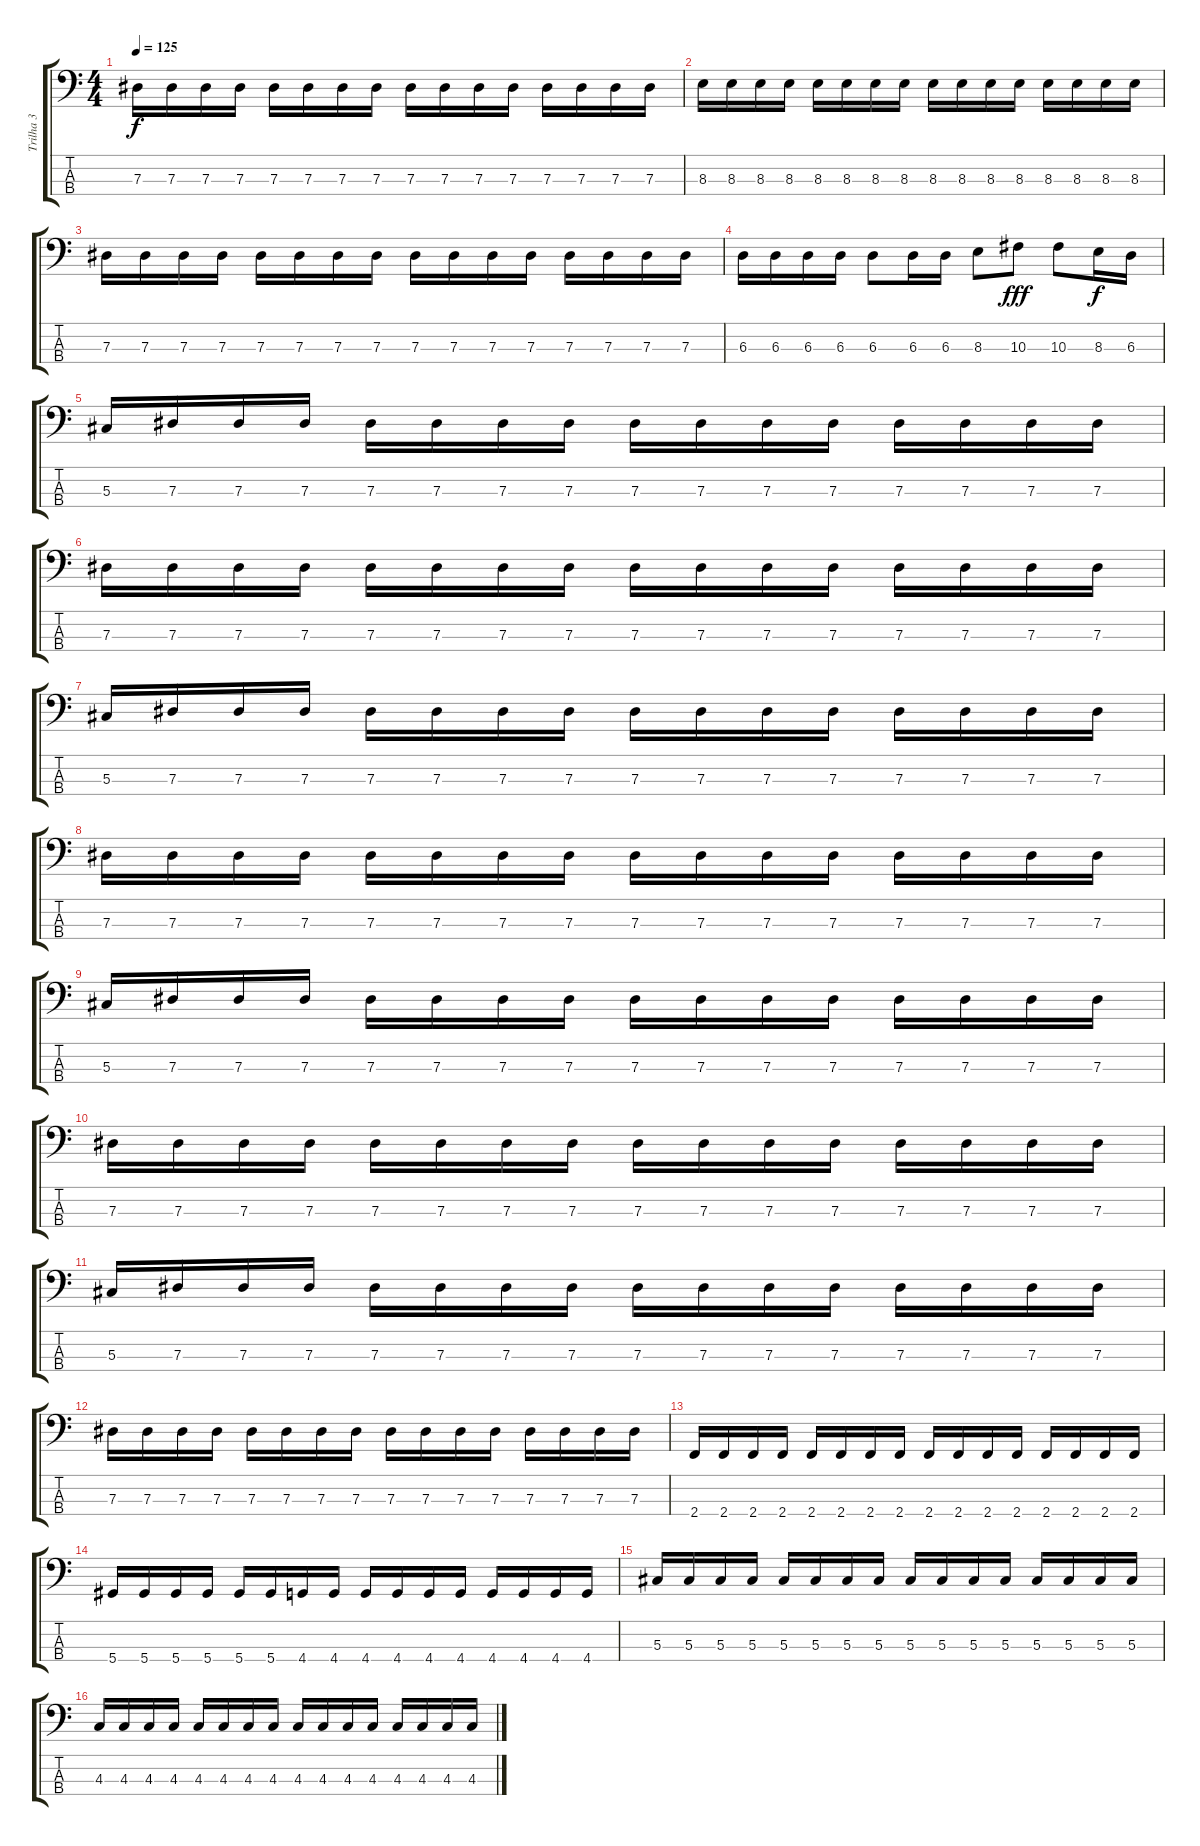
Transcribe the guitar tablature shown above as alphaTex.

\track ("Trilha 3" "Trilha 3") {instrument electricbassfinger}
\staff {score tabs}
\tuning (Gb2 Db2 Ab1 Eb1) {hide}
\ts (4 4)
\tempo 125
\clef f4
\ks c
7.3.16{dy f} 7.3.16 7.3.16 7.3.16 7.3.16 7.3.16 7.3.16 7.3.16 7.3.16 7.3.16 7.3.16 7.3.16 7.3.16 7.3.16 7.3.16 7.3.16 |
8.3.16 8.3.16 8.3.16 8.3.16 8.3.16 8.3.16 8.3.16 8.3.16 8.3.16 8.3.16 8.3.16 8.3.16 8.3.16 8.3.16 8.3.16 8.3.16 |
7.3.16 7.3.16 7.3.16 7.3.16 7.3.16 7.3.16 7.3.16 7.3.16 7.3.16 7.3.16 7.3.16 7.3.16 7.3.16 7.3.16 7.3.16 7.3.16 |
6.3.16 6.3.16 6.3.16 6.3.16 6.3.8 6.3.16 6.3.16 8.3.8 10.3.8{dy fff} 10.3.8 8.3.16{dy f} 6.3.16 |
5.3.16 7.3.16 7.3.16 7.3.16 7.3.16 7.3.16 7.3.16 7.3.16 7.3.16 7.3.16 7.3.16 7.3.16 7.3.16 7.3.16 7.3.16 7.3.16 |
7.3.16 7.3.16 7.3.16 7.3.16 7.3.16 7.3.16 7.3.16 7.3.16 7.3.16 7.3.16 7.3.16 7.3.16 7.3.16 7.3.16 7.3.16 7.3.16 |
5.3.16 7.3.16 7.3.16 7.3.16 7.3.16 7.3.16 7.3.16 7.3.16 7.3.16 7.3.16 7.3.16 7.3.16 7.3.16 7.3.16 7.3.16 7.3.16 |
7.3.16 7.3.16 7.3.16 7.3.16 7.3.16 7.3.16 7.3.16 7.3.16 7.3.16 7.3.16 7.3.16 7.3.16 7.3.16 7.3.16 7.3.16 7.3.16 |
5.3.16 7.3.16 7.3.16 7.3.16 7.3.16 7.3.16 7.3.16 7.3.16 7.3.16 7.3.16 7.3.16 7.3.16 7.3.16 7.3.16 7.3.16 7.3.16 |
7.3.16 7.3.16 7.3.16 7.3.16 7.3.16 7.3.16 7.3.16 7.3.16 7.3.16 7.3.16 7.3.16 7.3.16 7.3.16 7.3.16 7.3.16 7.3.16 |
5.3.16 7.3.16 7.3.16 7.3.16 7.3.16 7.3.16 7.3.16 7.3.16 7.3.16 7.3.16 7.3.16 7.3.16 7.3.16 7.3.16 7.3.16 7.3.16 |
7.3.16 7.3.16 7.3.16 7.3.16 7.3.16 7.3.16 7.3.16 7.3.16 7.3.16 7.3.16 7.3.16 7.3.16 7.3.16 7.3.16 7.3.16 7.3.16 |
2.4.16 2.4.16 2.4.16 2.4.16 2.4.16 2.4.16 2.4.16 2.4.16 2.4.16 2.4.16 2.4.16 2.4.16 2.4.16 2.4.16 2.4.16 2.4.16 |
5.4.16 5.4.16 5.4.16 5.4.16 5.4.16 5.4.16 4.4.16 4.4.16 4.4.16 4.4.16 4.4.16 4.4.16 4.4.16 4.4.16 4.4.16 4.4.16 |
5.3.16 5.3.16 5.3.16 5.3.16 5.3.16 5.3.16 5.3.16 5.3.16 5.3.16 5.3.16 5.3.16 5.3.16 5.3.16 5.3.16 5.3.16 5.3.16 |
4.3.16 4.3.16 4.3.16 4.3.16 4.3.16 4.3.16 4.3.16 4.3.16 4.3.16 4.3.16 4.3.16 4.3.16 4.3.16 4.3.16 4.3.16 4.3.16
